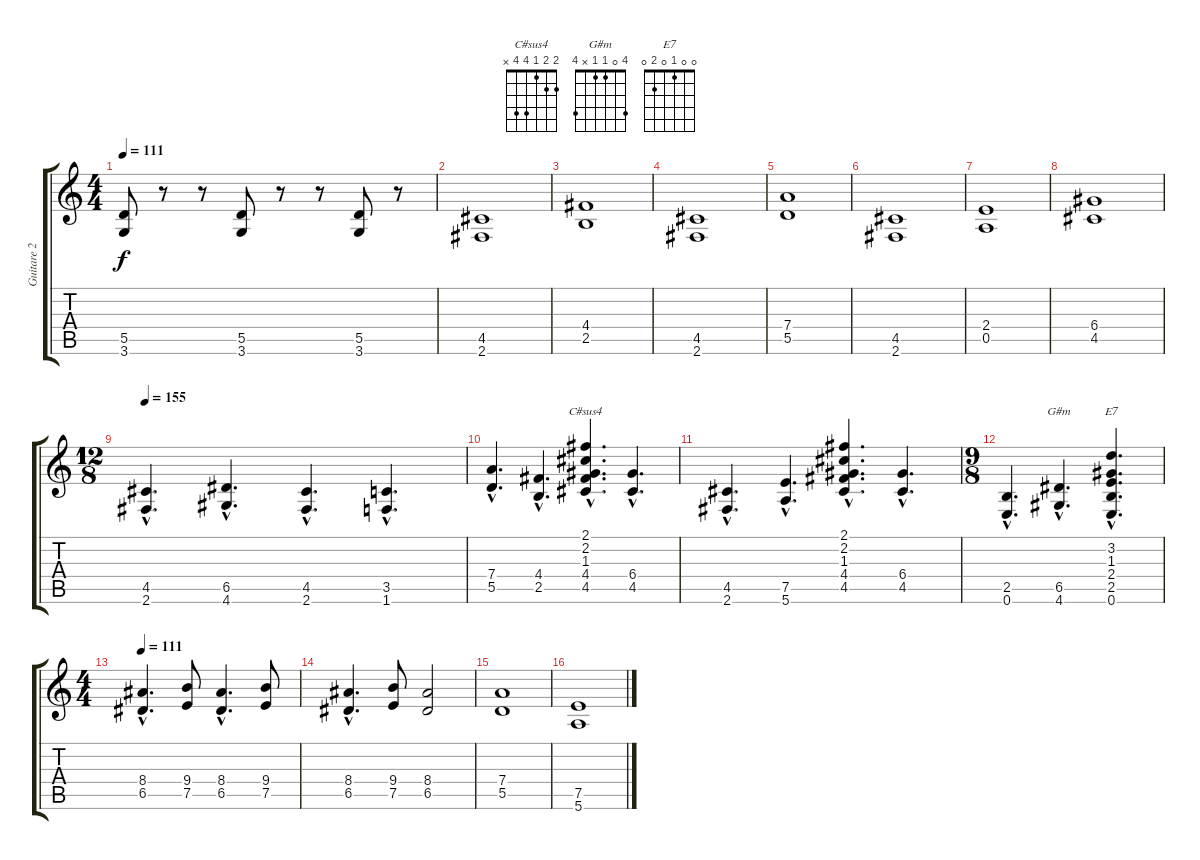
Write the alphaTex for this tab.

\track ("Guitare 2" "Guitare 2") {instrument overdrivenguitar}
\staff {score tabs}
\tuning (E4 B3 G3 D3 A2 E2) {hide}
\chord ("C#sus4" 2 2 1 4 4 x)
\chord ("G#m" 4 0 1 1 x 4)
\chord ("E7" 0 0 1 0 2 0)
\ts (4 4)
\tempo 111
\clef g2
\ks c
(5.5 3.6).8{dy f} r.8 r.8 (5.5 3.6).8 r.8 r.8 (5.5 3.6).8 r.8 |
(4.5 2.6).1 |
(4.4 2.5).1 |
(4.5 2.6).1 |
(7.4 5.5).1 |
(4.5 2.6).1 |
(2.4 0.5).1 |
(6.4 4.5).1 |
\ts (12 8)
\tempo 155
(4.5{hac} 2.6{hac}).4{d} (6.5{hac} 4.6{hac}).4{d} (4.5{hac} 2.6{hac}).4{d} (3.5{hac} 1.6{hac}).4{d} |
(7.4{hac} 5.5{hac}).4{d} (4.4{hac} 2.5{hac}).4{d} (2.1{hac} 2.2{hac} 1.3{hac} 4.4{hac} 4.5{hac}).4{d ch "C#sus4"} (6.4{hac} 4.5{hac}).4{d} |
(4.5{hac} 2.6{hac}).4{d} (7.5{hac} 5.6{hac}).4{d} (2.1{hac} 2.2{hac} 1.3{hac} 4.4{hac} 4.5{hac}).4{d} (6.4{hac} 4.5{hac}).4{d} |
\ts (9 8)
(2.5{hac} 0.6{hac}).4{d} (6.5{hac} 4.6{hac}).4{d ch "G#m"} (3.2{hac} 1.3{hac} 2.4{hac} 2.5{hac} 0.6{hac}).4{d ch "E7"} |
\ts (4 4)
\tempo 111
(8.4{hac} 6.5{hac}).4{d} (9.4 7.5).8 (8.4{hac} 6.5{hac}).4{d} (9.4 7.5).8 |
(8.4{hac} 6.5{hac}).4{d} (9.4 7.5).8 (8.4 6.5).2 |
(7.4 5.5).1 |
(7.5 5.6).1
